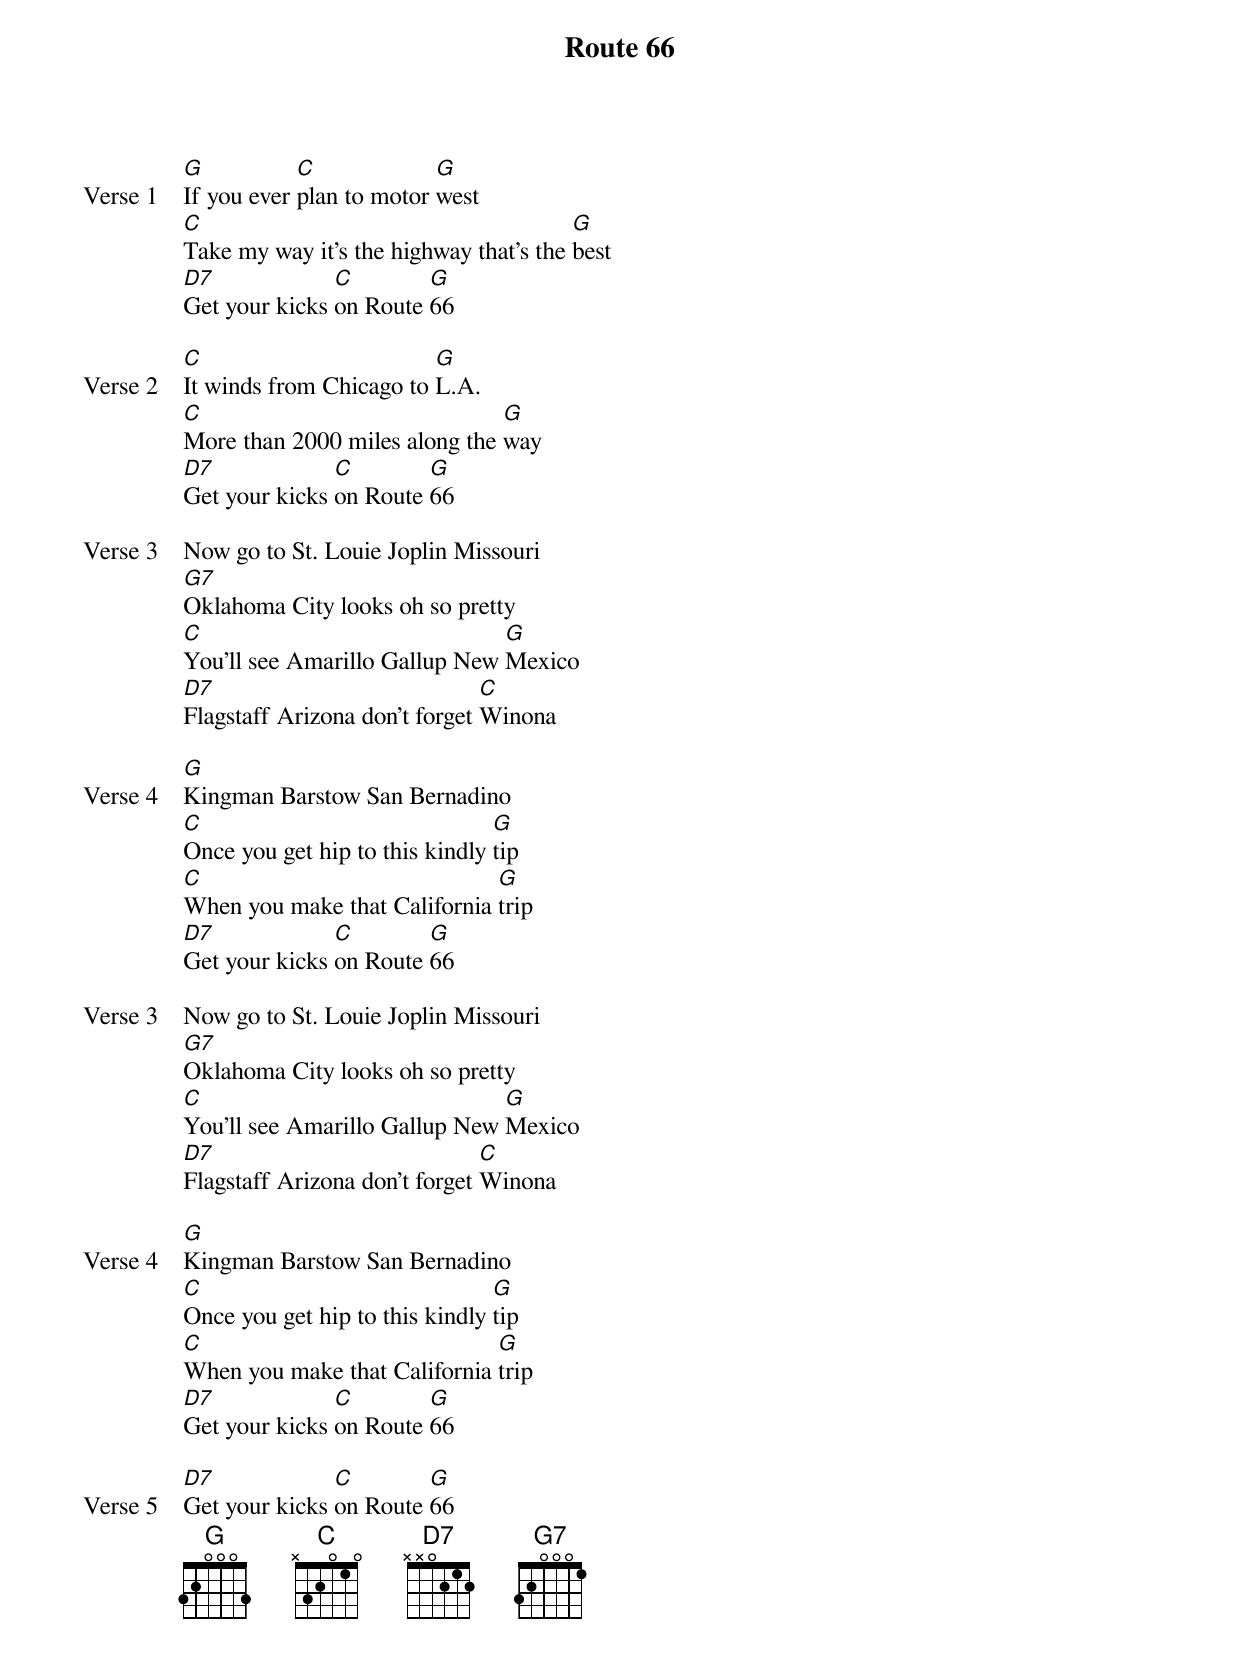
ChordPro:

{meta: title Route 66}
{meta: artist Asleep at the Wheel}
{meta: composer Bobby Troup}

{start_of_verse: Verse 1}
[G]If you ever [C]plan to motor [G]west
[C]Take my way it's the highway that's the [G]best
[D7]Get your kicks [C]on Route [G]66
{end_of_verse}

{start_of_verse: Verse 2}
[C]It winds from Chicago to [G]L.A.
[C]More than 2000 miles along the [G]way
[D7]Get your kicks [C]on Route [G]66
{end_of_verse}

{start_of_verse: Verse 3}
Now go to St. Louie Joplin Missouri
[G7]Oklahoma City looks oh so pretty
[C]You'll see Amarillo Gallup New [G]Mexico
[D7]Flagstaff Arizona don't forget [C]Winona
{end_of_verse}

{start_of_verse: Verse 4}
[G]Kingman Barstow San Bernadino
[C]Once you get hip to this kindly [G]tip
[C]When you make that California [G]trip
[D7]Get your kicks [C]on Route [G]66
{end_of_verse}

{start_of_verse: Verse 3}
Now go to St. Louie Joplin Missouri
[G7]Oklahoma City looks oh so pretty
[C]You'll see Amarillo Gallup New [G]Mexico
[D7]Flagstaff Arizona don't forget [C]Winona
{end_of_verse}

{start_of_verse: Verse 4}
[G]Kingman Barstow San Bernadino
[C]Once you get hip to this kindly [G]tip
[C]When you make that California [G]trip
[D7]Get your kicks [C]on Route [G]66
{end_of_verse}

{start_of_verse: Verse 5}
[D7]Get your kicks [C]on Route [G]66
{end_of_verse}
